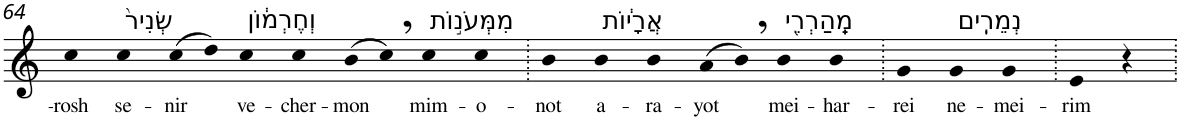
**kern	**text
*part1	*part1
*staff1	*staff1
*I"Piano	*
*I'Pno	*
!!LO:PB:g=z
*clefG2	*
*k[]	*
=64	=64
!	!LO:LY:b
4cc	-rosh
!LO:TX:a:t=שְׂנִיר֙	!
!	!LO:LY:b
4cc	se-
!	!LO:LY:b
(>8cc	-nir
8dd)	.
!LO:TX:a:t=וְחֶרְמ֔וֹן	!
!	!LO:LY:b
4cc	ve-
!	!LO:LY:b
4cc	-cher-
!	!LO:LY:b
(>8b	-mon
8cc,)	.
!LO:TX:a:t=מִמְּעֹנ֣וֹת	!
!	!LO:LY:b
4cc	mim-
!	!LO:LY:b
4cc	-o-
=65.	=65.
!	!LO:LY:b
4b	-not
!LO:TX:a:t=אֲרָי֔וֹת	!
!	!LO:LY:b
4b	a-
!	!LO:LY:b
4b	-ra-
!	!LO:LY:b
(>8a	-yot
8b,)	.
!LO:TX:a:t=מֵֽהַרְרֵ֖י	!
!	!LO:LY:b
4b	mei-
!	!LO:LY:b
4b	-har-
=66.	=66.
!	!LO:LY:b
4g	-rei
!LO:TX:a:t=נְמֵרִֽים	!
!	!LO:LY:b
4g	ne-
!	!LO:LY:b
4g	-mei-
=67.	=67.
!	!LO:LY:b
4e	-rim
4r	.
=.	=.
*-	*-
